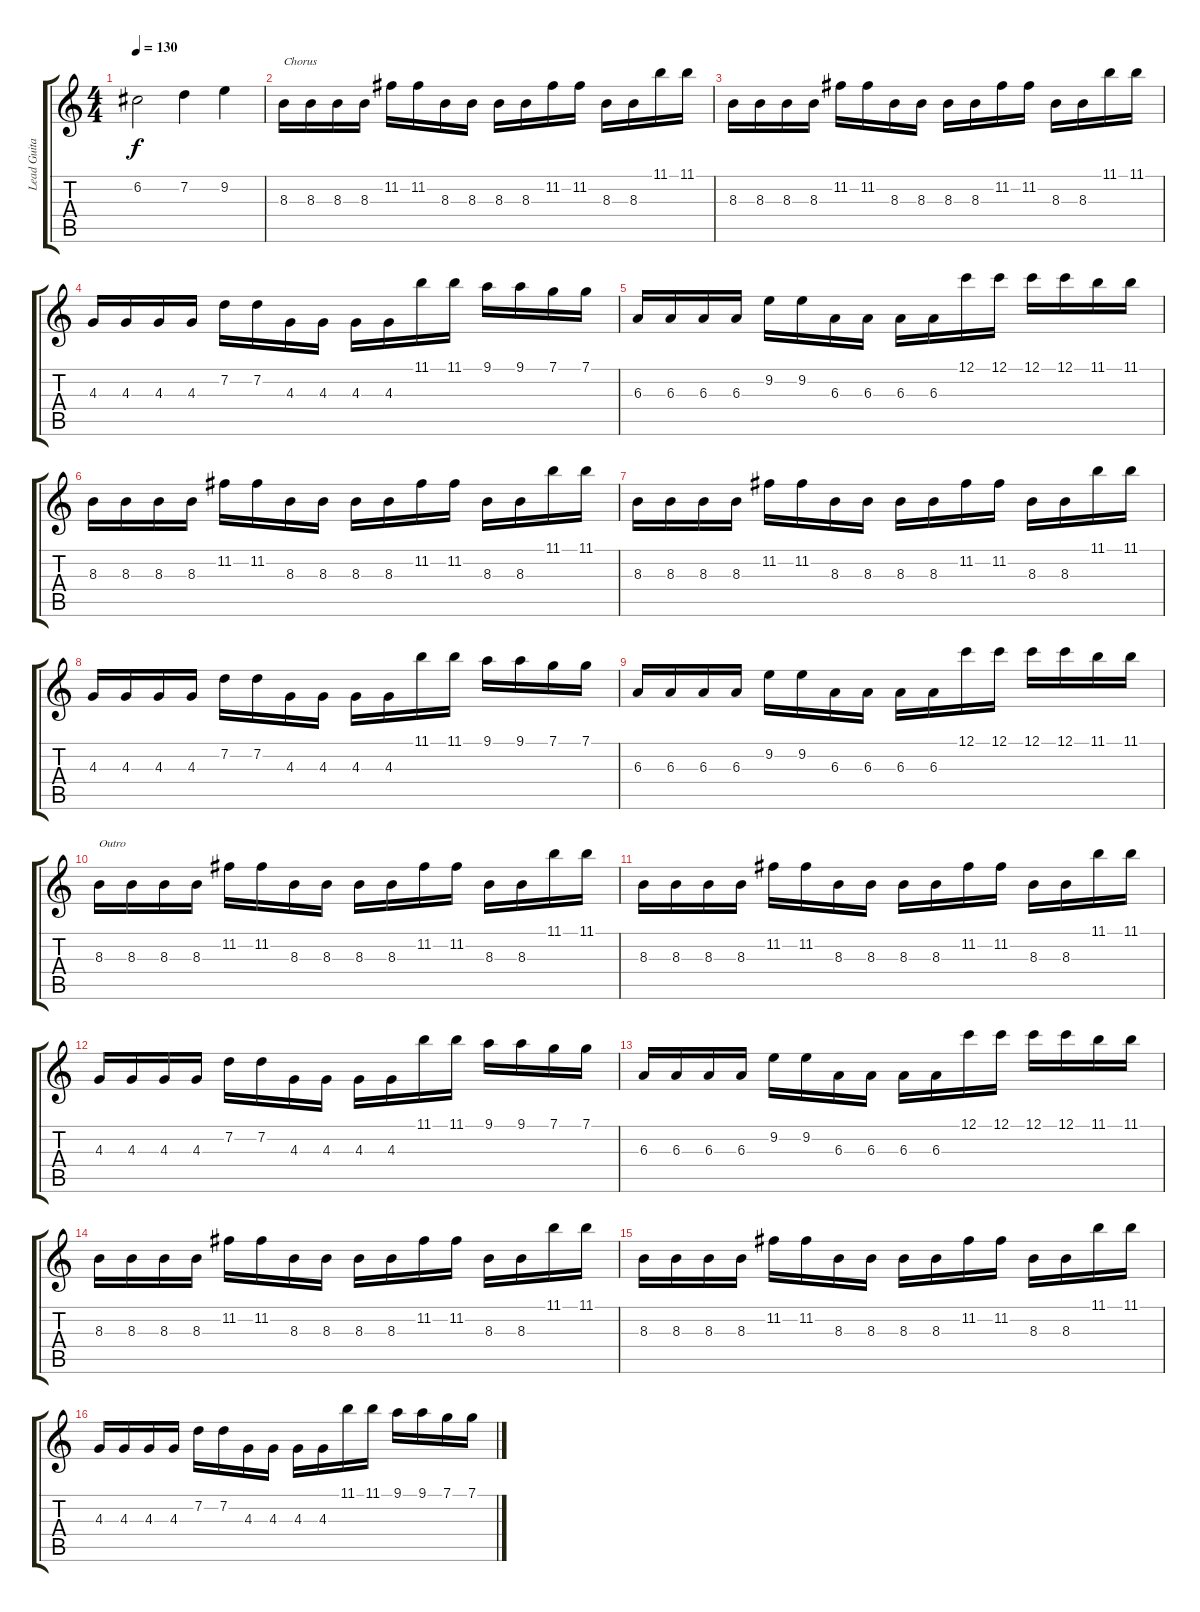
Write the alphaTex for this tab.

\track ("Lead Guitar" "Lead Guita") {instrument distortionguitar}
\staff {score tabs}
\tuning (C4 G3 Eb3 Bb2 F2 C2) {hide}
\ts (4 4)
\tempo 130
\clef g2
\ks c
6.2.2{dy f} 7.2.4 9.2.4 |
8.3.16{txt "Chorus"} 8.3.16 8.3.16 8.3.16 11.2.16 11.2.16 8.3.16 8.3.16 8.3.16 8.3.16 11.2.16 11.2.16 8.3.16 8.3.16 11.1.16 11.1.16 |
8.3.16 8.3.16 8.3.16 8.3.16 11.2.16 11.2.16 8.3.16 8.3.16 8.3.16 8.3.16 11.2.16 11.2.16 8.3.16 8.3.16 11.1.16 11.1.16 |
4.3.16 4.3.16 4.3.16 4.3.16 7.2.16 7.2.16 4.3.16 4.3.16 4.3.16 4.3.16 11.1.16 11.1.16 9.1.16 9.1.16 7.1.16 7.1.16 |
6.3.16 6.3.16 6.3.16 6.3.16 9.2.16 9.2.16 6.3.16 6.3.16 6.3.16 6.3.16 12.1.16 12.1.16 12.1.16 12.1.16 11.1.16 11.1.16 |
8.3.16 8.3.16 8.3.16 8.3.16 11.2.16 11.2.16 8.3.16 8.3.16 8.3.16 8.3.16 11.2.16 11.2.16 8.3.16 8.3.16 11.1.16 11.1.16 |
8.3.16 8.3.16 8.3.16 8.3.16 11.2.16 11.2.16 8.3.16 8.3.16 8.3.16 8.3.16 11.2.16 11.2.16 8.3.16 8.3.16 11.1.16 11.1.16 |
4.3.16 4.3.16 4.3.16 4.3.16 7.2.16 7.2.16 4.3.16 4.3.16 4.3.16 4.3.16 11.1.16 11.1.16 9.1.16 9.1.16 7.1.16 7.1.16 |
6.3.16 6.3.16 6.3.16 6.3.16 9.2.16 9.2.16 6.3.16 6.3.16 6.3.16 6.3.16 12.1.16 12.1.16 12.1.16 12.1.16 11.1.16 11.1.16 |
8.3.16{txt "Outro"} 8.3.16 8.3.16 8.3.16 11.2.16 11.2.16 8.3.16 8.3.16 8.3.16 8.3.16 11.2.16 11.2.16 8.3.16 8.3.16 11.1.16 11.1.16 |
8.3.16 8.3.16 8.3.16 8.3.16 11.2.16 11.2.16 8.3.16 8.3.16 8.3.16 8.3.16 11.2.16 11.2.16 8.3.16 8.3.16 11.1.16 11.1.16 |
4.3.16 4.3.16 4.3.16 4.3.16 7.2.16 7.2.16 4.3.16 4.3.16 4.3.16 4.3.16 11.1.16 11.1.16 9.1.16 9.1.16 7.1.16 7.1.16 |
6.3.16 6.3.16 6.3.16 6.3.16 9.2.16 9.2.16 6.3.16 6.3.16 6.3.16 6.3.16 12.1.16 12.1.16 12.1.16 12.1.16 11.1.16 11.1.16 |
8.3.16 8.3.16 8.3.16 8.3.16 11.2.16 11.2.16 8.3.16 8.3.16 8.3.16 8.3.16 11.2.16 11.2.16 8.3.16 8.3.16 11.1.16 11.1.16 |
8.3.16 8.3.16 8.3.16 8.3.16 11.2.16 11.2.16 8.3.16 8.3.16 8.3.16 8.3.16 11.2.16 11.2.16 8.3.16 8.3.16 11.1.16 11.1.16 |
4.3.16 4.3.16 4.3.16 4.3.16 7.2.16 7.2.16 4.3.16 4.3.16 4.3.16 4.3.16 11.1.16 11.1.16 9.1.16 9.1.16 7.1.16 7.1.16
